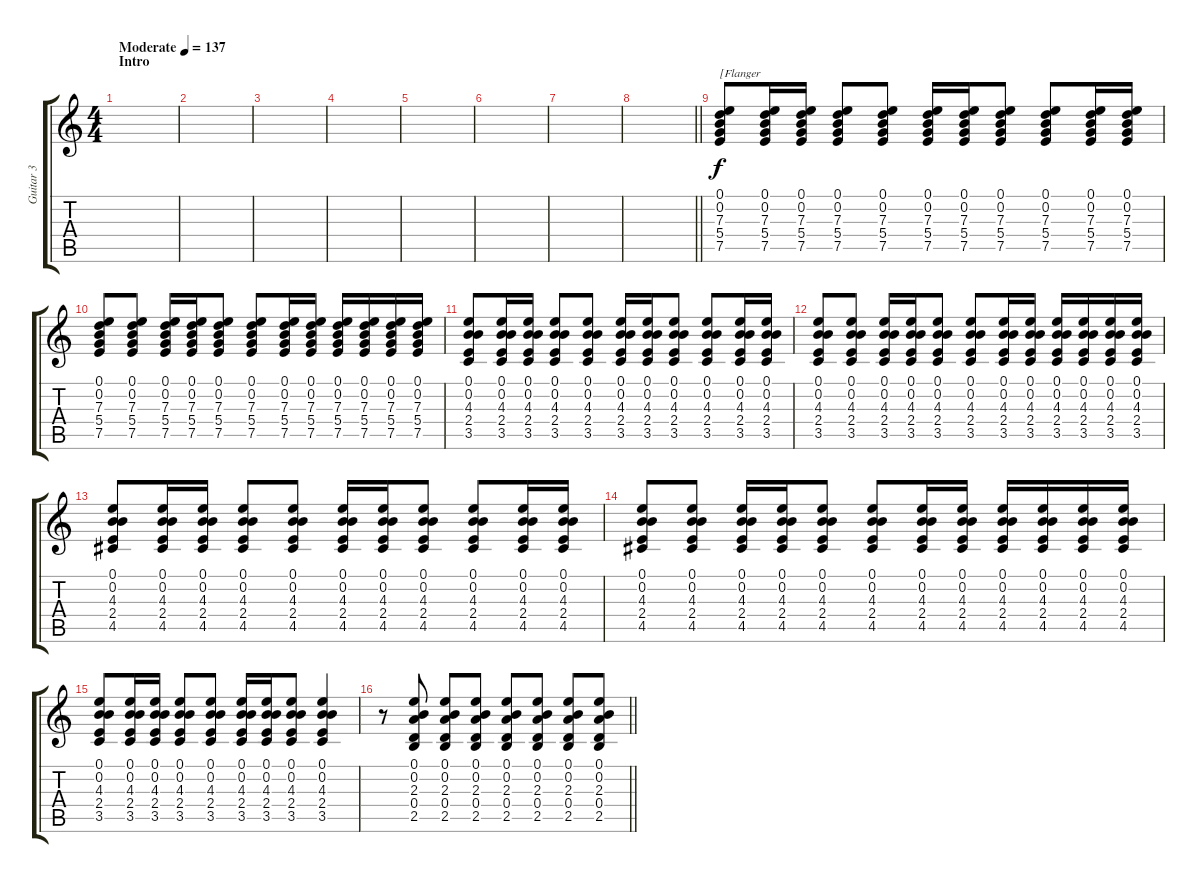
\track ("Guitar 3" "Guitar 3") {instrument overdrivenguitar}
\staff {score tabs}
\tuning (E4 B3 G3 D3 A2 E2) {hide}
\ts (4 4)
\section ("" "Intro")
\tempo (137 "Moderate")
\clef g2
\ks c
|
|
|
|
|
|
|
\barLineRight lightlight
|
\section ("" "")
(0.1 0.2 7.3 5.4 7.5).8{txt "[Flanger"} (0.1 0.2 7.3 5.4 7.5).16 (0.1 0.2 7.3 5.4 7.5).16 (0.1 0.2 7.3 5.4 7.5).8 (0.1 0.2 7.3 5.4 7.5).8 (0.1 0.2 7.3 5.4 7.5).16 (0.1 0.2 7.3 5.4 7.5).16 (0.1 0.2 7.3 5.4 7.5).8 (0.1 0.2 7.3 5.4 7.5).8 (0.1 0.2 7.3 5.4 7.5).16 (0.1 0.2 7.3 5.4 7.5).16 |
(0.1 0.2 7.3 5.4 7.5).8 (0.1 0.2 7.3 5.4 7.5).8 (0.1 0.2 7.3 5.4 7.5).16 (0.1 0.2 7.3 5.4 7.5).16 (0.1 0.2 7.3 5.4 7.5).8 (0.1 0.2 7.3 5.4 7.5).8 (0.1 0.2 7.3 5.4 7.5).16 (0.1 0.2 7.3 5.4 7.5).16 (0.1 0.2 7.3 5.4 7.5).16 (0.1 0.2 7.3 5.4 7.5).16 (0.1 0.2 7.3 5.4 7.5).16 (0.1 0.2 7.3 5.4 7.5).16 |
(0.1 0.2 4.3 2.4 3.5).8 (0.1 0.2 4.3 2.4 3.5).16 (0.1 0.2 4.3 2.4 3.5).16 (0.1 0.2 4.3 2.4 3.5).8 (0.1 0.2 4.3 2.4 3.5).8 (0.1 0.2 4.3 2.4 3.5).16 (0.1 0.2 4.3 2.4 3.5).16 (0.1 0.2 4.3 2.4 3.5).8 (0.1 0.2 4.3 2.4 3.5).8 (0.1 0.2 4.3 2.4 3.5).16 (0.1 0.2 4.3 2.4 3.5).16 |
(0.1 0.2 4.3 2.4 3.5).8 (0.1 0.2 4.3 2.4 3.5).8 (0.1 0.2 4.3 2.4 3.5).16 (0.1 0.2 4.3 2.4 3.5).16 (0.1 0.2 4.3 2.4 3.5).8 (0.1 0.2 4.3 2.4 3.5).8 (0.1 0.2 4.3 2.4 3.5).16 (0.1 0.2 4.3 2.4 3.5).16 (0.1 0.2 4.3 2.4 3.5).16 (0.1 0.2 4.3 2.4 3.5).16 (0.1 0.2 4.3 2.4 3.5).16 (0.1 0.2 4.3 2.4 3.5).16 |
(0.1 0.2 4.3 2.4 4.5).8 (0.1 0.2 4.3 2.4 4.5).16 (0.1 0.2 4.3 2.4 4.5).16 (0.1 0.2 4.3 2.4 4.5).8 (0.1 0.2 4.3 2.4 4.5).8 (0.1 0.2 4.3 2.4 4.5).16 (0.1 0.2 4.3 2.4 4.5).16 (0.1 0.2 4.3 2.4 4.5).8 (0.1 0.2 4.3 2.4 4.5).8 (0.1 0.2 4.3 2.4 4.5).16 (0.1 0.2 4.3 2.4 4.5).16 |
(0.1 0.2 4.3 2.4 4.5).8 (0.1 0.2 4.3 2.4 4.5).8 (0.1 0.2 4.3 2.4 4.5).16 (0.1 0.2 4.3 2.4 4.5).16 (0.1 0.2 4.3 2.4 4.5).8 (0.1 0.2 4.3 2.4 4.5).8 (0.1 0.2 4.3 2.4 4.5).16 (0.1 0.2 4.3 2.4 4.5).16 (0.1 0.2 4.3 2.4 4.5).16 (0.1 0.2 4.3 2.4 4.5).16 (0.1 0.2 4.3 2.4 4.5).16 (0.1 0.2 4.3 2.4 4.5).16 |
(0.1 0.2 4.3 2.4 3.5).8 (0.1 0.2 4.3 2.4 3.5).16 (0.1 0.2 4.3 2.4 3.5).16 (0.1 0.2 4.3 2.4 3.5).8 (0.1 0.2 4.3 2.4 3.5).8 (0.1 0.2 4.3 2.4 3.5).16 (0.1 0.2 4.3 2.4 3.5).16 (0.1 0.2 4.3 2.4 3.5).8 (0.1 0.2 4.3 2.4 3.5).4 |
\barLineRight lightlight
r.8 (0.1 0.2 2.3 0.4 2.5).8 (0.1 0.2 2.3 0.4 2.5).8 (0.1 0.2 2.3 0.4 2.5).8 (0.1 0.2 2.3 0.4 2.5).8 (0.1 0.2 2.3 0.4 2.5).8 (0.1 0.2 2.3 0.4 2.5).8 (0.1 0.2 2.3 0.4 2.5).8
